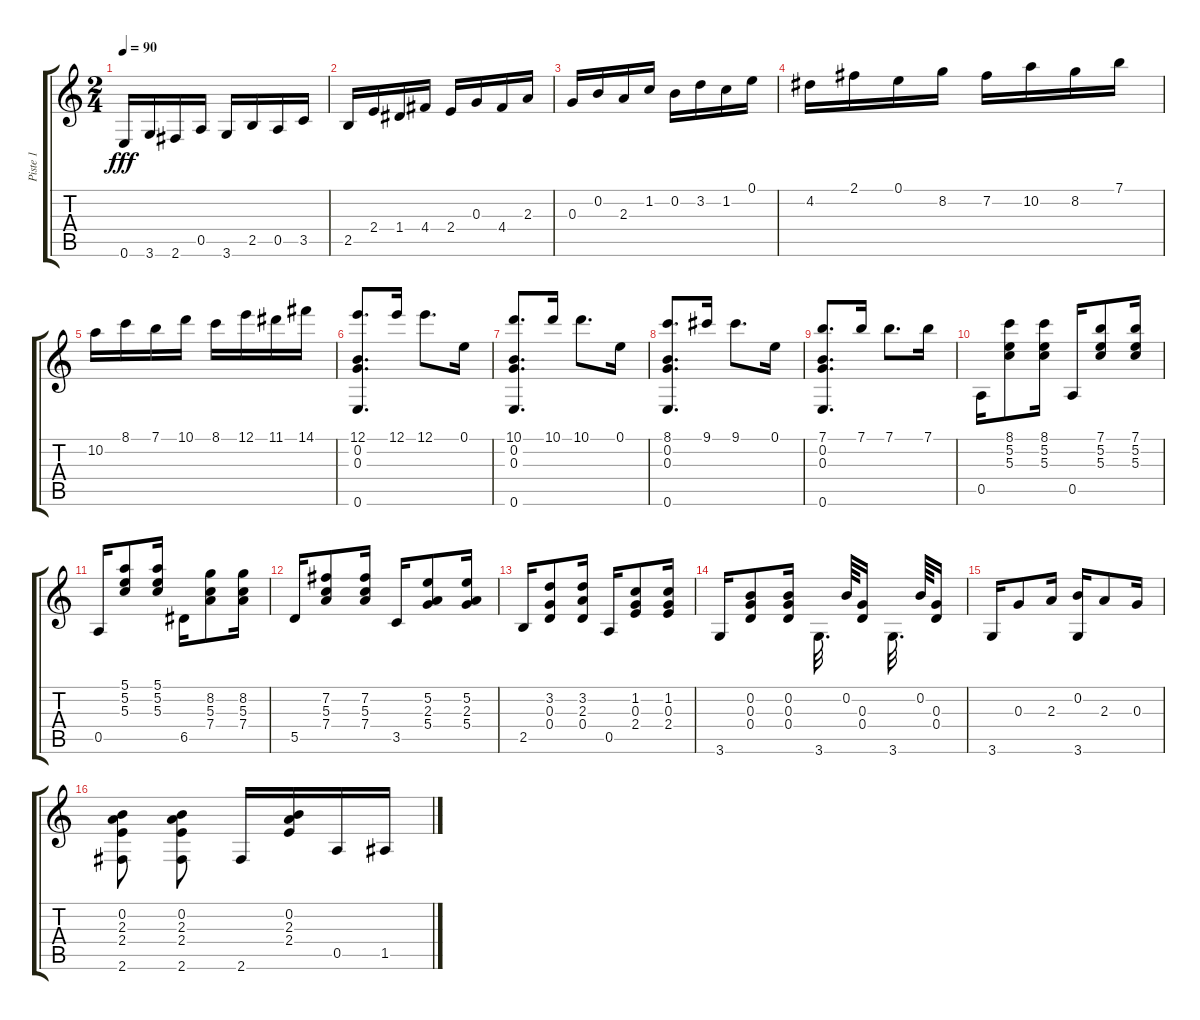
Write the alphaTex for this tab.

\track ("Piste 1" "Piste 1") {instrument acousticguitarsteel}
\staff {score tabs}
\tuning (E4 B3 G3 D3 A2 E2) {hide}
\ts (2 4)
\tempo 90
\clef g2
\ks c
0.6.16{dy fff instrument acousticguitarsteel} 3.6.16 2.6.16 0.5.16 3.6.16 2.5.16 0.5.16 3.5.16 |
2.5.16 2.4.16 1.4.16 4.4.16 2.4.16 0.3.16 4.4.16 2.3.16 |
0.3.16 0.2.16 2.3.16 1.2.16 0.2.16 3.2.16 1.2.16 0.1.16 |
4.2.16 2.1.16 0.1.16 8.2.16 7.2.16 10.2.16 8.2.16 7.1.16 |
10.2.16 8.1.16 7.1.16 10.1.16 8.1.16 12.1.16 11.1.16 14.1.16 |
(12.1 0.2 0.3 0.6).8{d} 12.1.16 12.1.8{d} 0.1.16 |
(10.1 0.2 0.3 0.6).8{d} 10.1.16 10.1.8{d} 0.1.16 |
(8.1 0.2 0.3 0.6).8{d} 9.1.16 9.1.8{d} 0.1.16 |
(7.1 0.2 0.3 0.6).8{d} 7.1.16 7.1.8{d} 7.1.16 |
0.5.16 (8.1 5.2 5.3).8 (8.1 5.2 5.3).16 0.5.16 (7.1 5.2 5.3).8 (7.1 5.2 5.3).16 |
0.5.16 (5.1 5.2 5.3).8 (5.1 5.2 5.3).16 6.5.16 (8.2 5.3 7.4).8 (8.2 5.3 7.4).16 |
5.5.16 (7.2 5.3 7.4).8 (7.2 5.3 7.4).16 3.5.16 (5.2 2.3 5.4).8 (5.2 2.3 5.4).16 |
2.5.16 (3.2 0.3 0.4).8 (3.2 2.3 0.4).16 0.5.16 (1.2 0.3 2.4).8 (1.2 0.3 2.4).16 |
3.6.16 (0.2 0.3 0.4).8 (0.2 0.3 0.4).16{beam split} 3.6.32{d beam Down beam split} 0.2.64 (0.3 0.4).16{beam split} 3.6.32{d beam Down beam split} 0.2.64 (0.3 0.4).16 |
3.6.16 0.3.8 2.3.16 (0.2 3.6).16 2.3.8 0.3.16 |
(0.2 2.3 2.4 2.6).8{beam Down beam split} (0.2 2.3 2.4 2.6).8{beam Down beam split} 2.6.16 (0.2 2.3 2.4).16 0.5.16 1.5.16
